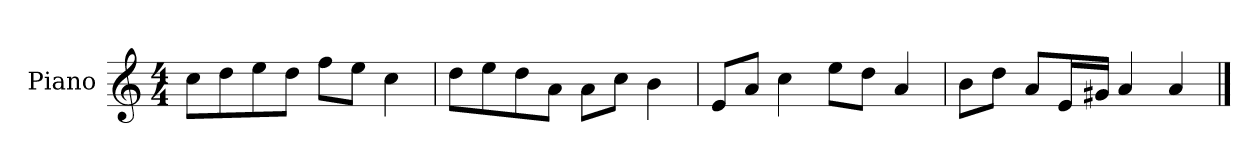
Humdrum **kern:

**kern
*part1
*staff1
*I"Piano
*I'P-no
*clefG2
*k[]
*M4/4
*MM90
=1
8cc\L
8dd\
8ee\
8dd\J
8ff\L
8ee\J
4cc\
=2
8dd\L
8ee\
8dd\
8a\J
8a\L
8cc\J
4b\
=3
8e/L
8a/J
4cc\
8ee\L
8dd\J
4a/
=4
8b\L
8dd\J
8a/L
16e/L
16g#X/JJ
4a/
4a/
==
*-
